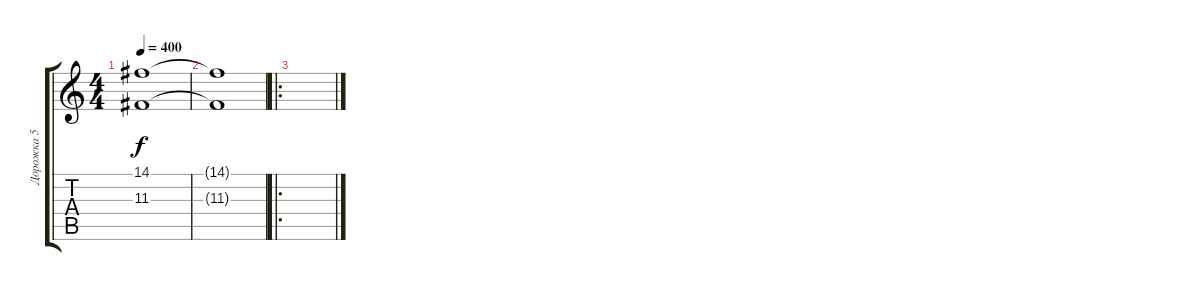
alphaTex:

\track ("Дорожка 5" "Дорожка 5") {instrument tremolostrings}
\staff {score tabs}
\tuning (E4 B3 G3 D3 A2 E2) {hide}
\ts (4 4)
\tempo 400
\clef g2
\ks c
(14.1 11.3).1{dy f} |
(14.1{t} 11.3{t}).1 |
\ro
